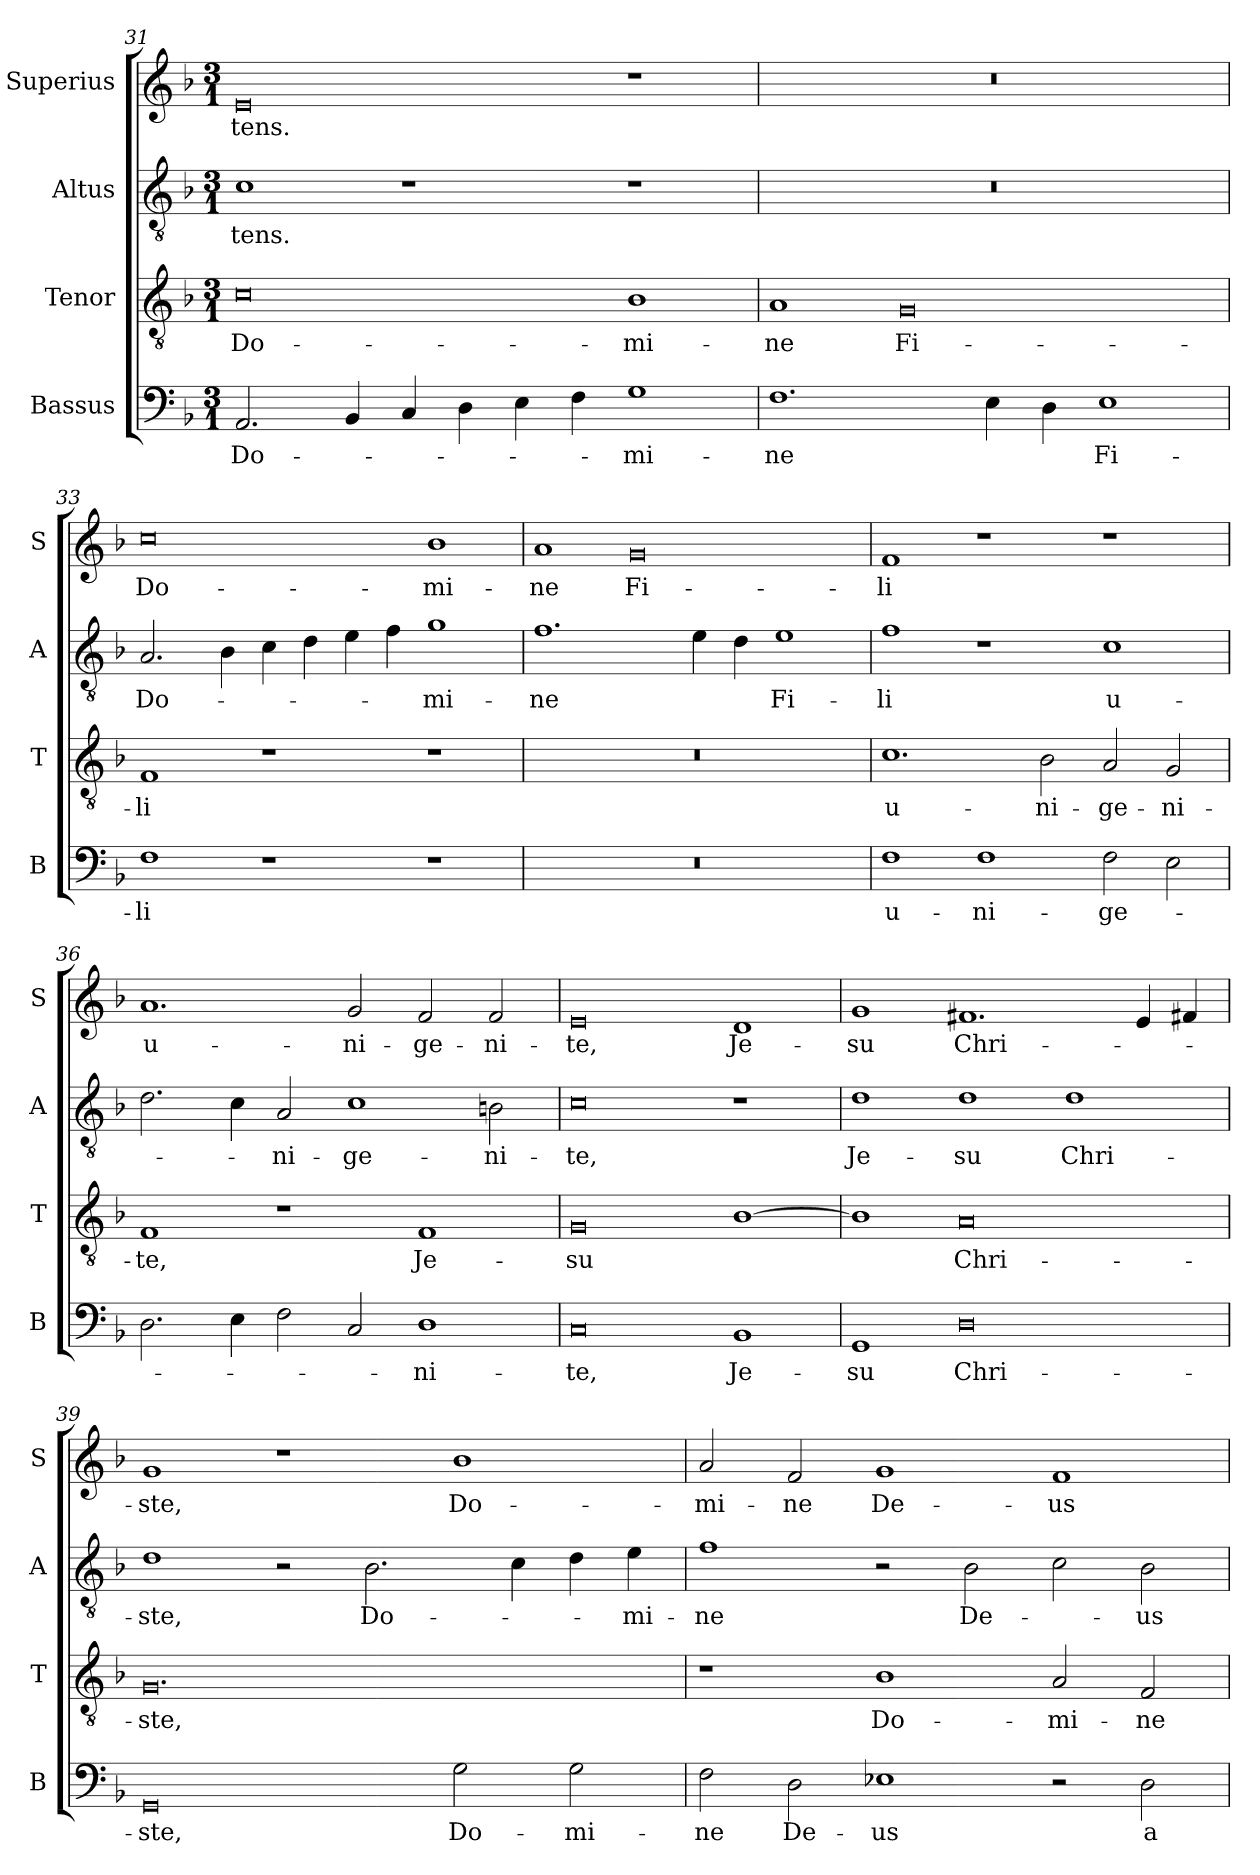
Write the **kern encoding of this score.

**kern	**text	**kern	**text	**kern	**text	**kern	**text
*part4	*part4	*part3	*part3	*part2	*part2	*part1	*part1
*staff4	*staff4	*staff3	*staff3	*staff2	*staff2	*staff1	*staff1
*I"Bassus	*	*I"Tenor	*	*I"Altus	*	*I"Superius	*
*I'B	*	*I'T	*	*I'A	*	*I'S	*
*clefF4	*	*clefGv2	*	*clefGv2	*	*clefG2	*
*k[b-]	*	*k[b-]	*	*k[b-]	*	*k[b-]	*
*M3/1	*	*M3/1	*	*M3/1	*	*M3/1	*
=31	=31	=31	=31	=31	=31	=31	=31
2.AA/	Do-	0c	Do-	1c	-tens.	0e	-tens.
4BB-/	.	.	.	.	.	.	.
4C/	.	.	.	1r	.	.	.
4D\	.	.	.	.	.	.	.
4E\	.	.	.	.	.	.	.
4F\	.	.	.	.	.	.	.
1G	-mi-	1B-	-mi-	1r	.	1r	.
=32	=32	=32	=32	=32	=32	=32	=32
1.F	-ne	1A	-ne	0.r	.	0.r	.
.	.	0G	Fi-	.	.	.	.
4E\	.	.	.	.	.	.	.
4D\	.	.	.	.	.	.	.
1E	Fi-	.	.	.	.	.	.
=33	=33	=33	=33	=33	=33	=33	=33
1F	-li	1F	-li	2.A/	Do-	0cc	Do-
.	.	.	.	4B-\	.	.	.
1r	.	1r	.	4c\	.	.	.
.	.	.	.	4d\	.	.	.
.	.	.	.	4e\	.	.	.
.	.	.	.	4f\	.	.	.
1r	.	1r	.	1g	-mi-	1b-	-mi-
=34	=34	=34	=34	=34	=34	=34	=34
0.r	.	0.r	.	1.f	-ne	1a	-ne
.	.	.	.	.	.	0g	Fi-
.	.	.	.	4e\	.	.	.
.	.	.	.	4d\	.	.	.
.	.	.	.	1e	Fi-	.	.
=35	=35	=35	=35	=35	=35	=35	=35
1F	u-	1.c	u-	1f	-li	1f	-li
1F	-ni-	.	.	1r	.	1r	.
.	.	2B-\	-ni-	.	.	.	.
2F\	-ge-	2A/	-ge-	1c	u-	1r	.
2E\	.	2G/	-ni-	.	.	.	.
=36	=36	=36	=36	=36	=36	=36	=36
2.D\	.	1F	-te,	2.d\	.	1.a	u-
4E\	.	.	.	4c\	.	.	.
2F\	.	1r	.	2A/	-ni-	.	.
2C/	.	.	.	1c	-ge-	2g/	-ni-
1D	-ni-	1F	Je-	.	.	2f/	-ge-
.	.	.	.	2Bn\	-ni-	2f/	-ni-
=37	=37	=37	=37	=37	=37	=37	=37
0C	-te,	0G	-su	0c	-te,	0e	-te,
1BB-	Je-	[1B-	.	1r	.	1d	Je-
=38	=38	=38	=38	=38	=38	=38	=38
1GG	-su	1B-]	.	1d	Je-	1g	-su
0D	Chri-	0A	Chri-	1d	-su	1.f#X	Chri-
.	.	.	.	1d	Chri-	.	.
.	.	.	.	.	.	4e/	.
.	.	.	.	.	.	4f#X/	.
=39	=39	=39	=39	=39	=39	=39	=39
0GG	-ste,	0.G	-ste,	1d	-ste,	1g	-ste,
.	.	.	.	2r	.	1r	.
.	.	.	.	2.B-\	Do-	.	.
2G\	Do-	.	.	.	.	1b-	Do-
.	.	.	.	4c\	.	.	.
2G\	-mi-	.	.	4d\	.	.	.
.	.	.	.	4e\	-mi-	.	.
=40	=40	=40	=40	=40	=40	=40	=40
2F\	-ne	1r	.	1f	-ne	2a/	-mi-
2D\	De-	.	.	.	.	2f/	-ne
1E-X	-us	1B-	Do-	2r	.	1g	De-
.	.	.	.	2B-\	De-	.	.
2r	.	2A/	-mi-	2c\	.	1f	-us
2D\	a-	2F/	-ne	2B-\	-us	.	.
=	=	=	=	=	=	=	=
*-	*-	*-	*-	*-	*-	*-	*-
